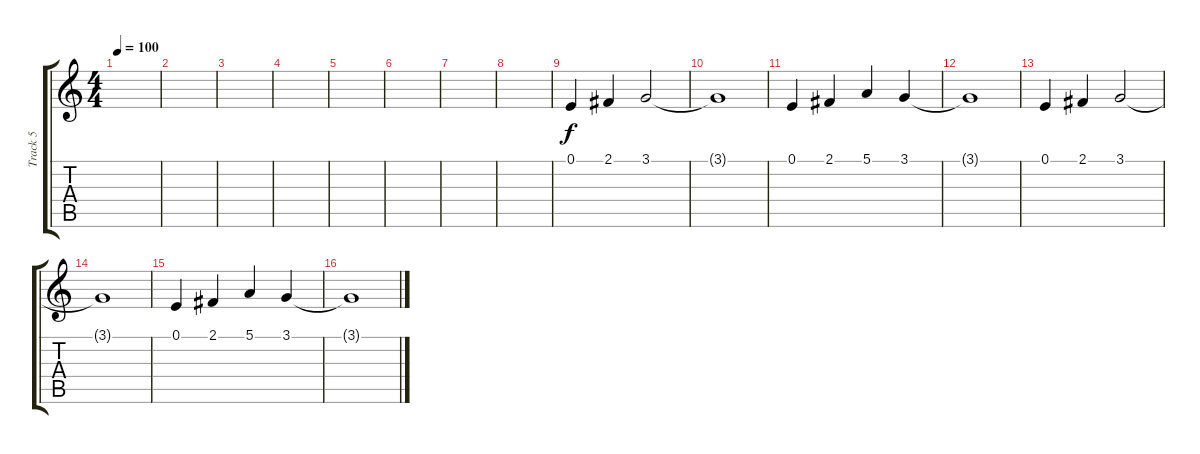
\track ("Track 5" "Track 5") {instrument accordion}
\staff {score tabs}
\tuning (E4 B3 G3 D3 A2 E2) {hide}
\ts (4 4)
\tempo 100
\clef g2
\ks c
|
|
|
|
|
|
|
|
0.1.4 2.1.4 3.1.2 |
3.1{t}.1 |
0.1.4 2.1.4 5.1.4 3.1.4 |
3.1{t}.1 |
0.1.4 2.1.4 3.1.2 |
3.1{t}.1 |
0.1.4 2.1.4 5.1.4 3.1.4 |
3.1{t}.1
